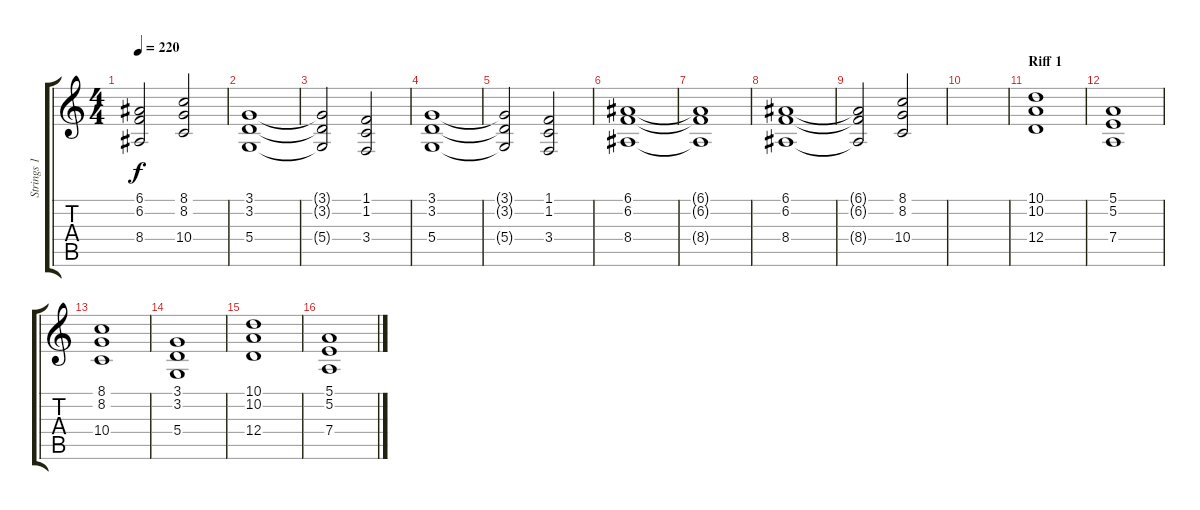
\track ("Strings 1" "Strings 1") {instrument stringensemble1}
\staff {score tabs}
\tuning (E4 B3 G3 D3 A2 E2) {hide}
\ts (4 4)
\tempo 220
\clef g2
\ks c
(6.1{t} 6.2{t} 8.4{t}).2{dy f} (8.1 8.2 10.4).2 |
(3.1 3.2 5.4).1 |
(3.1{t} 3.2{t} 5.4{t}).2 (1.1 1.2 3.4).2 |
(3.1 3.2 5.4).1 |
(3.1{t} 3.2{t} 5.4{t}).2 (1.1 1.2 3.4).2 |
(6.1 6.2 8.4).1 |
(6.1{t} 6.2{t} 8.4{t}).1 |
(6.1 6.2 8.4).1 |
(6.1{t} 6.2{t} 8.4{t}).2 (8.1 8.2 10.4).2 |
|
\section ("" "Riff 1")
(10.1 10.2 12.4).1 |
(5.1 5.2 7.4).1 |
(8.1 8.2 10.4).1 |
(3.1 3.2 5.4).1 |
(10.1 10.2 12.4).1 |
(5.1 5.2 7.4).1
